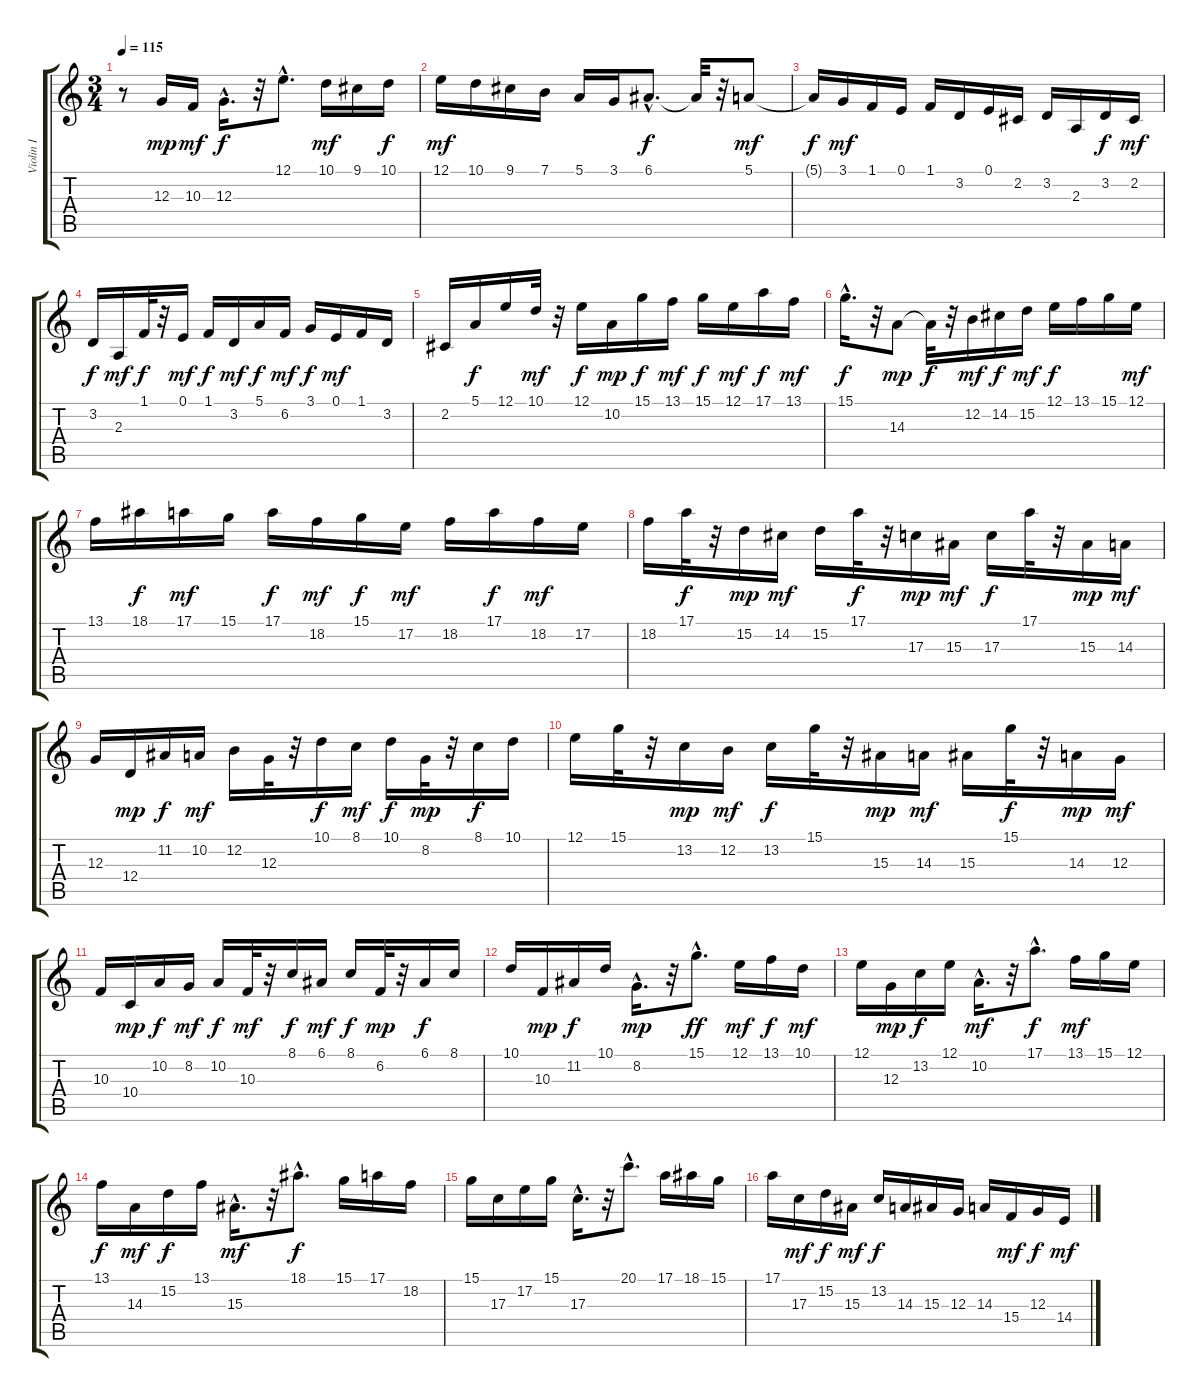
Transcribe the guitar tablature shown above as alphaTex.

\track ("Violin I" "Violin I") {instrument violin}
\staff {score tabs}
\tuning (E4 B3 G3 D3 A2 E2) {hide}
\ts (3 4)
\tempo 115
\clef g2
\ks c
r.8{dy mf} 12.3.16{dy mp} 10.3.16{dy mf} 12.3{hac}.16{d dy f} r.32 12.1{hac}.8{d} 10.1.16{dy mf} 9.1.16 10.1.16{dy f} |
12.1.16{dy mf} 10.1.16 9.1.16 7.1.16 5.1.16 3.1.16 6.1{hac}.8{d dy f} 6.1{t}.32 r.32 5.1.8{dy mf} |
5.1{t}.16{dy f} 3.1.16{dy mf} 1.1.16 0.1.16 1.1.16 3.2.16 0.1.16 2.2.16 3.2.16 2.3.16 3.2.16{dy f} 2.2.16{dy mf} |
3.2.16{dy f} 2.3.16{dy mf} 1.1.32{dy f} r.32 0.1.16{dy mf} 1.1.16{dy f} 3.2.16{dy mf} 5.1.16{dy f} 6.2.16{dy mf} 3.1.16{dy f} 0.1.16{dy mf} 1.1.16 3.2.16 |
2.2.16 5.1.16{dy f} 12.1.16 10.1.32{dy mf} r.32 12.1.16{dy f} 10.2.16{dy mp} 15.1.16{dy f} 13.1.16{dy mf} 15.1.16{dy f} 12.1.16{dy mf} 17.1.16{dy f} 13.1.16{dy mf} |
15.1{hac}.16{d dy f} r.32 14.3.8{dy mp} 14.3{t}.32{dy f} r.32 12.2.16{dy mf} 14.2.16{dy f} 15.2.16{dy mf} 12.1.16{dy f} 13.1.16 15.1.16 12.1.16{dy mf} |
13.1.16 18.1.16{dy f} 17.1.16{dy mf} 15.1.16 17.1.16{dy f} 18.2.16{dy mf} 15.1.16{dy f} 17.2.16{dy mf} 18.2.16 17.1.16{dy f} 18.2.16{dy mf} 17.2.16 |
18.2.16 17.1.32{dy f} r.32 15.2.16{dy mp} 14.2.16{dy mf} 15.2.16 17.1.32{dy f} r.32 17.3.16{dy mp} 15.3.16{dy mf} 17.3.16{dy f} 17.1.32 r.32 15.3.16{dy mp} 14.3.16{dy mf} |
12.3.16 12.4.16{dy mp} 11.2.16{dy f} 10.2.16{dy mf} 12.2.16 12.3.32 r.32 10.1.16{dy f} 8.1.16{dy mf} 10.1.16{dy f} 8.2.32{dy mp} r.32 8.1.16{dy f} 10.1.16 |
12.1.16 15.1.32 r.32 13.2.16{dy mp} 12.2.16{dy mf} 13.2.16{dy f} 15.1.32 r.32 15.3.16{dy mp} 14.3.16{dy mf} 15.3.16 15.1.32{dy f} r.32 14.3.16{dy mp} 12.3.16{dy mf} |
10.3.16 10.4.16{dy mp} 10.2.16{dy f} 8.2.16{dy mf} 10.2.16{dy f} 10.3.32{dy mf} r.32 8.1.16{dy f} 6.1.16{dy mf} 8.1.16{dy f} 6.2.32{dy mp} r.32 6.1.16{dy f} 8.1.16 |
10.1.16 10.3.16{dy mp} 11.2.16{dy f} 10.1.16 8.2{hac}.16{d dy mp} r.32 15.1{hac}.8{d dy ff} 12.1.16{dy mf} 13.1.16{dy f} 10.1.16{dy mf} |
12.1.16 12.3.16{dy mp} 13.2.16{dy f} 12.1.16 10.2{hac}.16{d dy mf} r.32 17.1{hac}.8{d dy f} 13.1.16{dy mf} 15.1.16 12.1.16 |
13.1.16{dy f} 14.3.16{dy mf} 15.2.16{dy f} 13.1.16 15.3{hac}.16{d dy mf} r.32 18.1{hac}.8{d dy f} 15.1.16 17.1.16 18.2.16 |
15.1.16 17.3.16 17.2.16 15.1.16 17.3{hac}.16{d} r.32 20.1{hac}.8{d} 17.1.16 18.1.16 15.1.16 |
17.1.16 17.3.16{dy mf} 15.2.16{dy f} 15.3.16{dy mf} 13.2.16{dy f} 14.3.16 15.3.16 12.3.16 14.3.16 15.4.16{dy mf} 12.3.16{dy f} 14.4.16{dy mf}
